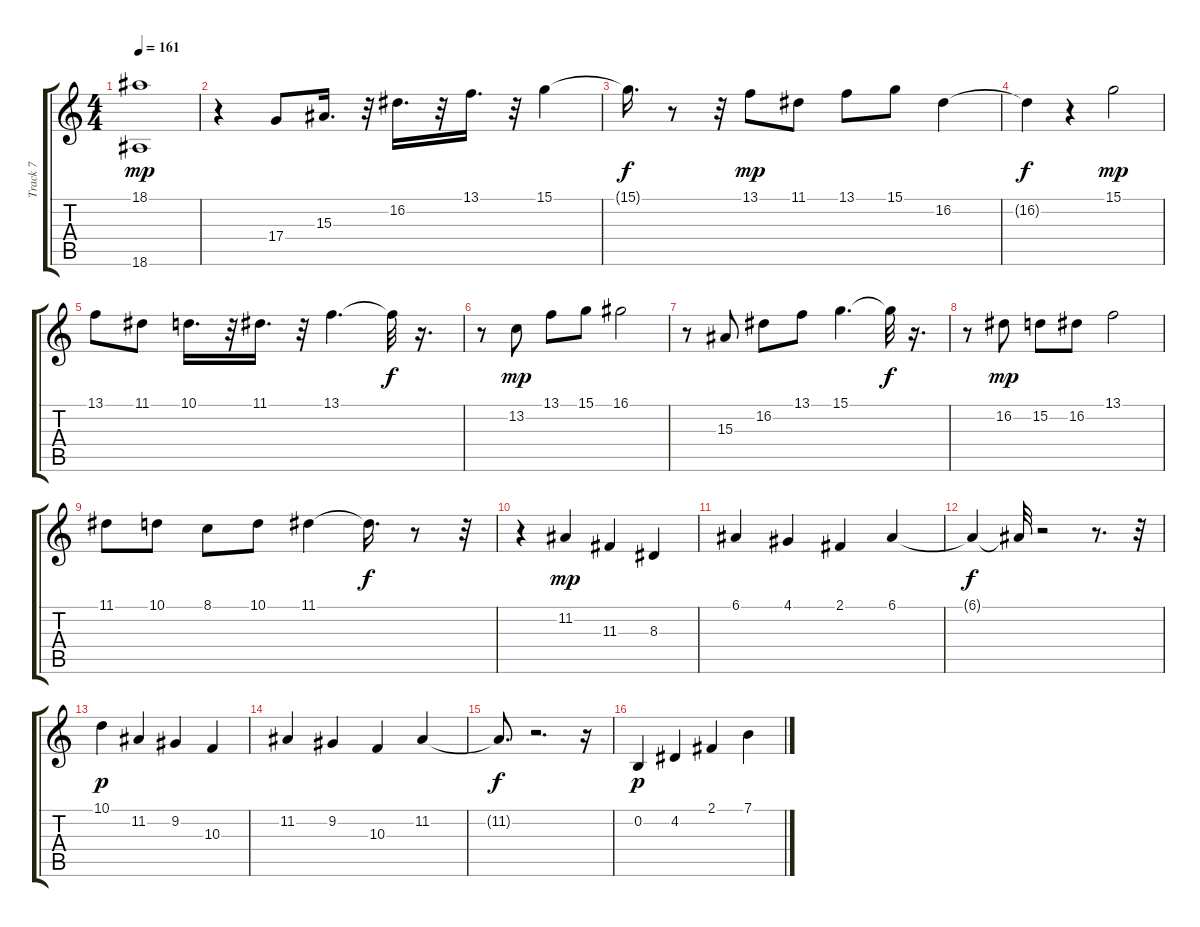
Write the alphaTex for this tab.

\track ("Track 7" "Track 7") {instrument stringensemble1}
\staff {score tabs}
\tuning (E4 B3 G3 D3 A2 E2) {hide}
\ts (4 4)
\tempo 161
\clef g2
\ks c
(18.1 18.6).1{dy mp} |
r.4 17.4.8 15.3.16{d} r.32 16.2.16{d} r.32 13.1.16{d} r.32 15.1.4 |
15.1{t}.16{d dy f} r.8 r.32 13.1.8{dy mp} 11.1.8 13.1.8 15.1.8 16.2.4 |
16.2{t}.4{dy f} r.4 15.1.2{dy mp} |
13.1.8 11.1.8 10.1.16{d} r.32 11.1.16{d} r.32 13.1.4{d} 13.1{t}.32{dy f} r.16{d} |
r.8 13.2.8{dy mp} 13.1.8 15.1.8 16.1.2 |
r.8 15.3.8 16.2.8 13.1.8 15.1.4{d} 15.1{t}.32{dy f} r.16{d} |
r.8 16.2.8{dy mp} 15.2.8 16.2.8 13.1.2 |
11.1.8 10.1.8 8.1.8 10.1.8 11.1.4 11.1{t}.16{d dy f} r.8 r.32 |
r.4 11.2.4{dy mp} 11.3.4 8.3.4 |
6.1.4 4.1.4 2.1.4 6.1.4 |
6.1{t}.4{dy f} 6.1{t}.32 r.2 r.8{d} r.32 |
10.1.4{dy p} 11.2.4 9.2.4 10.3.4 |
11.2.4 9.2.4 10.3.4 11.2.4 |
11.2{t}.8{d dy f} r.2{d} r.16 |
0.2.4{dy p} 4.2.4 2.1.4 7.1.4
